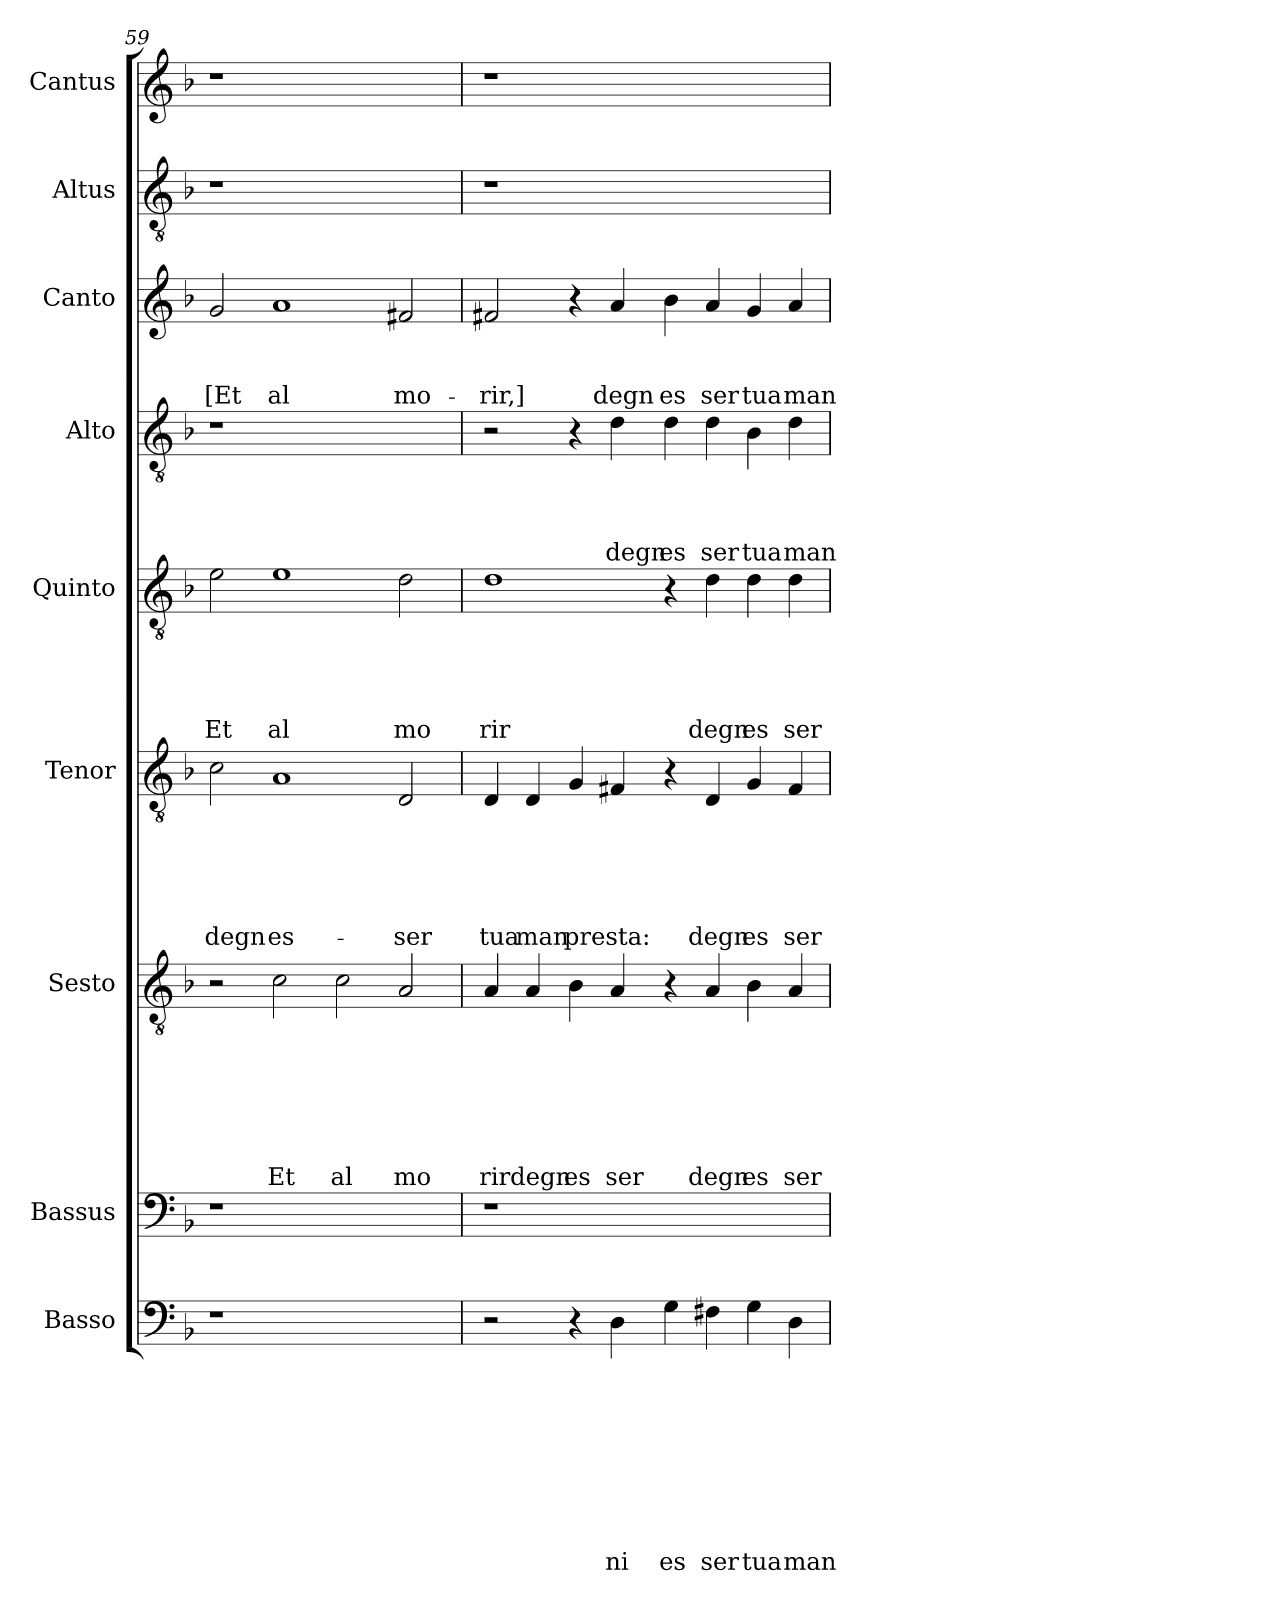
**kern	**text	**text	**text	**text	**text	**text	**text	**text	**text	**kern	**kern	**text	**text	**text	**text	**text	**text	**text	**kern	**text	**text	**text	**text	**text	**text	**kern	**text	**text	**text	**text	**text	**kern	**text	**text	**text	**text	**kern	**text	**text	**text	**kern	**kern
*part9	*part9	*part9	*part9	*part9	*part9	*part9	*part9	*part9	*part9	*part8	*part7	*part7	*part7	*part7	*part7	*part7	*part7	*part7	*part6	*part6	*part6	*part6	*part6	*part6	*part6	*part5	*part5	*part5	*part5	*part5	*part5	*part4	*part4	*part4	*part4	*part4	*part3	*part3	*part3	*part3	*part2	*part1
*staff9	*staff9	*staff9	*staff9	*staff9	*staff9	*staff9	*staff9	*staff9	*staff9	*staff8	*staff7	*staff7	*staff7	*staff7	*staff7	*staff7	*staff7	*staff7	*staff6	*staff6	*staff6	*staff6	*staff6	*staff6	*staff6	*staff5	*staff5	*staff5	*staff5	*staff5	*staff5	*staff4	*staff4	*staff4	*staff4	*staff4	*staff3	*staff3	*staff3	*staff3	*staff2	*staff1
*I"Basso	*	*	*	*	*	*	*	*	*	*I"Bassus	*I"Sesto	*	*	*	*	*	*	*	*I"Tenor	*	*	*	*	*	*	*I"Quinto	*	*	*	*	*	*I"Alto	*	*	*	*	*I"Canto	*	*	*	*I"Altus	*I"Cantus
*	*	*	*	*	*	*	*	*	*	*	*I'Sesto	*	*	*	*	*	*	*	*I'Tenor	*	*	*	*	*	*	*I'Quinto	*	*	*	*	*	*I'Alto	*	*	*	*	*I'Canto	*	*	*	*I'Altus	*I'Cantus
*clefF4	*	*	*	*	*	*	*	*	*	*clefF4	*clefGv2	*	*	*	*	*	*	*	*clefGv2	*	*	*	*	*	*	*clefGv2	*	*	*	*	*	*clefGv2	*	*	*	*	*clefG2	*	*	*	*clefGv2	*clefG2
*k[b-]	*	*	*	*	*	*	*	*	*	*k[b-]	*k[b-]	*	*	*	*	*	*	*	*k[b-]	*	*	*	*	*	*	*k[b-]	*	*	*	*	*	*k[b-]	*	*	*	*	*k[b-]	*	*	*	*k[b-]	*k[b-]
*F:	*	*	*	*	*	*	*	*	*	*F:	*F:	*	*	*	*	*	*	*	*F:	*	*	*	*	*	*	*F:	*	*	*	*	*	*F:	*	*	*	*	*F:	*	*	*	*F:	*F:
=59	=59	=59	=59	=59	=59	=59	=59	=59	=59	=59	=59	=59	=59	=59	=59	=59	=59	=59	=59	=59	=59	=59	=59	=59	=59	=59	=59	=59	=59	=59	=59	=59	=59	=59	=59	=59	=59	=59	=59	=59	=59	=59
!	!	!	!	!	!	!	!	!	!	!	!	!	!	!	!	!	!	!	!	!	!	!	!	!	!LO:LY:b	!	!	!	!	!	!LO:LY:b	!	!	!	!	!	!	!	!	!LO:LY:b	!	!
1r	.	.	.	.	.	.	.	.	.	1r	2r	.	.	.	.	.	.	.	2c\	.	.	.	.	.	degn	2e\	.	.	.	.	Et	1r	.	.	.	.	2g/	.	.	[Et	1r	1r
!	!	!	!	!	!	!	!	!	!	!	!	!	!	!	!	!	!	!LO:LY:b	!	!	!	!	!	!	!LO:LY:b	!	!	!	!	!	!LO:LY:b	!	!	!	!	!	!	!	!	!LO:LY:b	!	!
.	.	.	.	.	.	.	.	.	.	.	2c\	.	.	.	.	.	.	Et	1A	.	.	.	.	.	es-	1e	.	.	.	.	al	.	.	.	.	.	1a	.	.	al	.	.
!	!	!	!	!	!	!	!	!	!	!	!	!	!	!	!	!	!	!LO:LY:b	!	!	!	!	!	!	!	!	!	!	!	!	!	!	!	!	!	!	!	!	!	!	!	!
1ryy	.	.	.	.	.	.	.	.	.	1ryy	2c\	.	.	.	.	.	.	al	.	.	.	.	.	.	.	.	.	.	.	.	.	1ryy	.	.	.	.	.	.	.	.	1ryy	1ryy
!	!	!	!	!	!	!	!	!	!	!	!	!	!	!	!	!	!	!LO:LY:b	!	!	!	!	!	!	!LO:LY:b	!	!	!	!	!	!LO:LY:b	!	!	!	!	!	!	!	!	!LO:LY:b	!	!
.	.	.	.	.	.	.	.	.	.	.	2A/	.	.	.	.	.	.	mo	2D/	.	.	.	.	.	-ser	2d\	.	.	.	.	mo	.	.	.	.	.	2f#X/	.	.	mo-	.	.
!!LO:PB:g=z
=60	=60	=60	=60	=60	=60	=60	=60	=60	=60	=60	=60	=60	=60	=60	=60	=60	=60	=60	=60	=60	=60	=60	=60	=60	=60	=60	=60	=60	=60	=60	=60	=60	=60	=60	=60	=60	=60	=60	=60	=60	=60	=60
!	!	!	!	!	!	!	!	!	!	!	!	!	!	!	!	!	!	!LO:LY:b	!	!	!	!	!	!	!LO:LY:b	!	!	!	!	!	!LO:LY:b	!	!	!	!	!	!	!	!	!LO:LY:b	!	!
2r	.	.	.	.	.	.	.	.	.	1r	4A/	.	.	.	.	.	.	rir	4D/	.	.	.	.	.	tua	1d	.	.	.	.	rir	2r	.	.	.	.	2f#X/	.	.	-rir,]	1r	1r
!	!	!	!	!	!	!	!	!	!	!	!	!	!	!	!	!	!	!LO:LY:b	!	!	!	!	!	!	!LO:LY:b	!	!	!	!	!	!	!	!	!	!	!	!	!	!	!	!	!
.	.	.	.	.	.	.	.	.	.	.	4A/	.	.	.	.	.	.	degn	4D/	.	.	.	.	.	man	.	.	.	.	.	.	.	.	.	.	.	.	.	.	.	.	.
!	!	!	!	!	!	!	!	!	!	!	!	!	!	!	!	!	!	!LO:LY:b	!	!	!	!	!	!	!LO:LY:b	!	!	!	!	!	!	!	!	!	!	!	!	!	!	!	!	!
4r	.	.	.	.	.	.	.	.	.	.	4B-\	.	.	.	.	.	.	es	4G/	.	.	.	.	.	presta:	.	.	.	.	.	.	4r	.	.	.	.	4r	.	.	.	.	.
!	!	!	!	!	!	!	!	!	!LO:LY:b	!	!	!	!	!	!	!	!	!LO:LY:b	!	!	!	!	!	!	!	!	!	!	!	!	!	!	!	!	!	!LO:LY:b	!	!	!	!LO:LY:b	!	!
4D\	.	.	.	.	.	.	.	.	ni	.	4A/	.	.	.	.	.	.	ser	4F#X/	.	.	.	.	.	.	.	.	.	.	.	.	4d\	.	.	.	degn	4a/	.	.	degn	.	.
!	!	!	!	!	!	!	!	!	!LO:LY:b	!	!	!	!	!	!	!	!	!	!	!	!	!	!	!	!	!	!	!	!	!	!	!	!	!	!	!LO:LY:b	!	!	!	!LO:LY:b	!	!
4G\	.	.	.	.	.	.	.	.	es	1ryy	4r	.	.	.	.	.	.	.	4r	.	.	.	.	.	.	4r	.	.	.	.	.	4d\	.	.	.	es	4b-\	.	.	es	1ryy	1ryy
!	!	!	!	!	!	!	!	!	!LO:LY:b	!	!	!	!	!	!	!	!	!LO:LY:b	!	!	!	!	!	!	!LO:LY:b	!	!	!	!	!	!LO:LY:b	!	!	!	!	!LO:LY:b	!	!	!	!LO:LY:b	!	!
4F#X\	.	.	.	.	.	.	.	.	ser	.	4A/	.	.	.	.	.	.	degn	4D/	.	.	.	.	.	degn	4d\	.	.	.	.	degn	4d\	.	.	.	ser	4a/	.	.	ser	.	.
!	!	!	!	!	!	!	!	!	!LO:LY:b	!	!	!	!	!	!	!	!	!LO:LY:b	!	!	!	!	!	!	!LO:LY:b	!	!	!	!	!	!LO:LY:b	!	!	!	!	!LO:LY:b	!	!	!	!LO:LY:b	!	!
4G\	.	.	.	.	.	.	.	.	tua	.	4B-\	.	.	.	.	.	.	es	4G/	.	.	.	.	.	es	4d\	.	.	.	.	es	4B-\	.	.	.	tua	4g/	.	.	tua	.	.
!	!	!	!	!	!	!	!	!	!LO:LY:b	!	!	!	!	!	!	!	!	!LO:LY:b	!	!	!	!	!	!	!LO:LY:b	!	!	!	!	!	!LO:LY:b	!	!	!	!	!LO:LY:b	!	!	!	!LO:LY:b	!	!
4D\	.	.	.	.	.	.	.	.	man	.	4A/	.	.	.	.	.	.	ser	4F#/	.	.	.	.	.	ser	4d\	.	.	.	.	ser	4d\	.	.	.	man	4a/	.	.	man	.	.
=	=	=	=	=	=	=	=	=	=	=	=	=	=	=	=	=	=	=	=	=	=	=	=	=	=	=	=	=	=	=	=	=	=	=	=	=	=	=	=	=	=	=
*-	*-	*-	*-	*-	*-	*-	*-	*-	*-	*-	*-	*-	*-	*-	*-	*-	*-	*-	*-	*-	*-	*-	*-	*-	*-	*-	*-	*-	*-	*-	*-	*-	*-	*-	*-	*-	*-	*-	*-	*-	*-	*-
